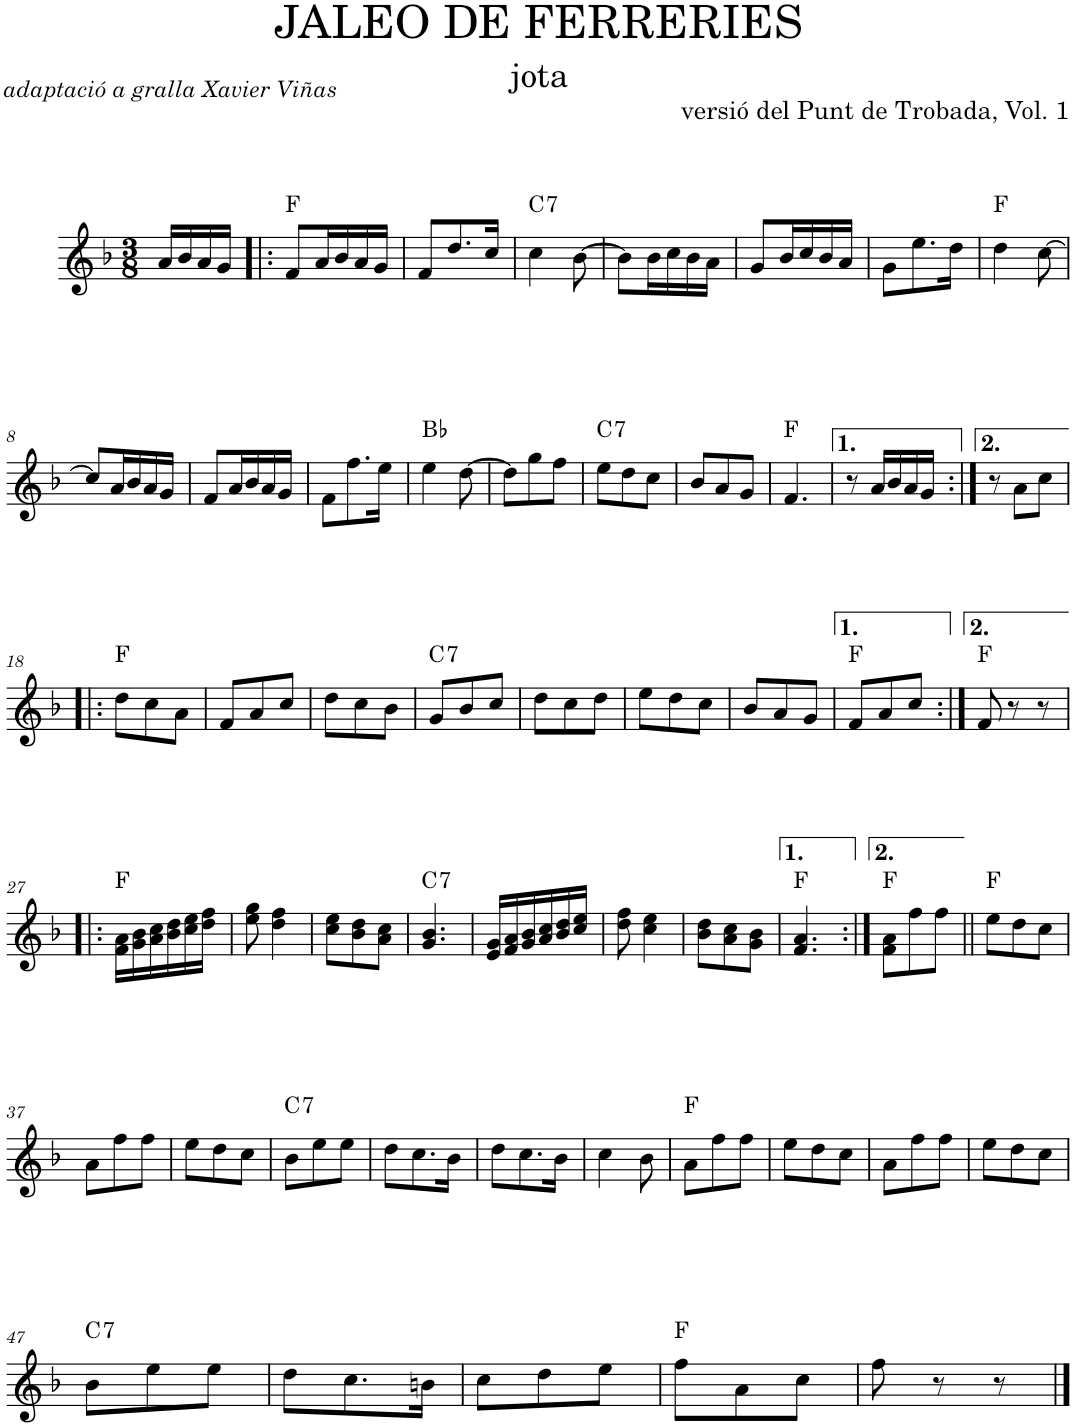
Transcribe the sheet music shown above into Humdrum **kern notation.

**kern	**harte
*part1	*part1
*staff1	*
*I"Oboè	*
*I'Ob.	*
*clefG2	*
*k[b-]	*
*M3/8	*
=	=
16a/LL	.
16b-/	.
16a/	.
16g/JJ	.
=1!|:	=1!|:
8f/L	F:maj
16a/L	.
16b-/	.
16a/	.
16g/JJ	.
=2	=2
8f/L	.
8.dd/	.
16cc/Jk	.
=3	=3
!	!LO:H:kt=7
4cc\	C:7
[8b-\	.
=4	=4
8b-\L]	.
16b-\L	.
16cc\	.
16b-\	.
16a\JJ	.
=5	=5
8g/L	.
16b-/L	.
16cc/	.
16b-/	.
16a/JJ	.
=6	=6
8g\L	.
8.ee\	.
16dd\Jk	.
=7	=7
4dd\	F:maj
[8cc\	.
!!LO:LB:g=z
=8	=8
8cc/L]	.
16a/L	.
16b-/	.
16a/	.
16g/JJ	.
=9	=9
8f/L	.
16a/L	.
16b-/	.
16a/	.
16g/JJ	.
=10	=10
8f\L	.
8.ff\	.
16ee\Jk	.
=11	=11
4ee\	Bb:maj
[8dd\	.
=12	=12
8dd\L]	.
8gg\	.
8ff\J	.
=13	=13
!	!LO:H:kt=7
8ee\L	C:7
8dd\	.
8cc\J	.
=14	=14
8b-/L	.
8a/	.
8g/J	.
=15	=15
4.f/	F:maj
=16	=16
8r	.
16a/LL	.
16b-/	.
16a/	.
16g/JJ	.
=17:|!	=17:|!
8r	.
8a\L	.
8cc\J	.
!!LO:LB:g=z
=18!|:	=18!|:
8dd\L	F:maj
8cc\	.
8a\J	.
=19	=19
8f/L	.
8a/	.
8cc/J	.
=20	=20
8dd\L	.
8cc\	.
8b-\J	.
=21	=21
!	!LO:H:kt=7
8g/L	C:7
8b-/	.
8cc/J	.
=22	=22
8dd\L	.
8cc\	.
8dd\J	.
=23	=23
8ee\L	.
8dd\	.
8cc\J	.
=24	=24
8b-/L	.
8a/	.
8g/J	.
=25	=25
8f/L	F:maj
8a/	.
8cc/J	.
=26:|!	=26:|!
8f/	F:maj
8r	.
8r	.
!!LO:LB:g=z
=27!|:	=27!|:
16f\ 16a\LL	F:maj
16g\ 16b-\	.
16a\ 16cc\	.
16b-\ 16dd\	.
16cc\ 16ee\	.
16dd\ 16ff\JJ	.
=28	=28
8ee\ 8gg\	.
4dd\ 4ff\	.
=29	=29
8cc\ 8ee\L	.
8b-\ 8dd\	.
8a\ 8cc\J	.
=30	=30
!	!LO:H:kt=7
4.g/ 4.b-/	C:7
=31	=31
16e/ 16g/LL	.
16f/ 16a/	.
16g/ 16b-/	.
16a/ 16cc/	.
16b-/ 16dd/	.
16cc/ 16ee/JJ	.
=32	=32
8dd\ 8ff\	.
4cc\ 4ee\	.
=33	=33
8b-\ 8dd\L	.
8a\ 8cc\	.
8g\ 8b-\J	.
=34	=34
4.f/ 4.a/	F:maj
=35:|!	=35:|!
8f\ 8a\L	F:maj
8ff\	.
8ff\J	.
=36||	=36||
8ee\L	F:maj
8dd\	.
8cc\J	.
!!LO:LB:g=z
=37	=37
8a\L	.
8ff\	.
8ff\J	.
=38	=38
8ee\L	.
8dd\	.
8cc\J	.
=39	=39
!	!LO:H:kt=7
8b-\L	C:7
8ee\	.
8ee\J	.
=40	=40
8dd\L	.
8.cc\	.
16b-\Jk	.
=41	=41
8dd\L	.
8.cc\	.
16b-\Jk	.
=42	=42
4cc\	.
8b-\	.
=43	=43
8a\L	F:maj
8ff\	.
8ff\J	.
=44	=44
8ee\L	.
8dd\	.
8cc\J	.
=45	=45
8a\L	.
8ff\	.
8ff\J	.
=46	=46
8ee\L	.
8dd\	.
8cc\J	.
!!LO:LB:g=z
=47	=47
!	!LO:H:kt=7
8b-\L	C:7
8ee\	.
8ee\J	.
=48	=48
8dd\L	.
8.cc\	.
16bn\Jk	.
=49	=49
8cc\L	.
8dd\	.
8ee\J	.
=50	=50
8ff\L	F:maj
8a\	.
8cc\J	.
=51	=51
8ff\	.
8r	.
8r	.
==	==
*-	*-
